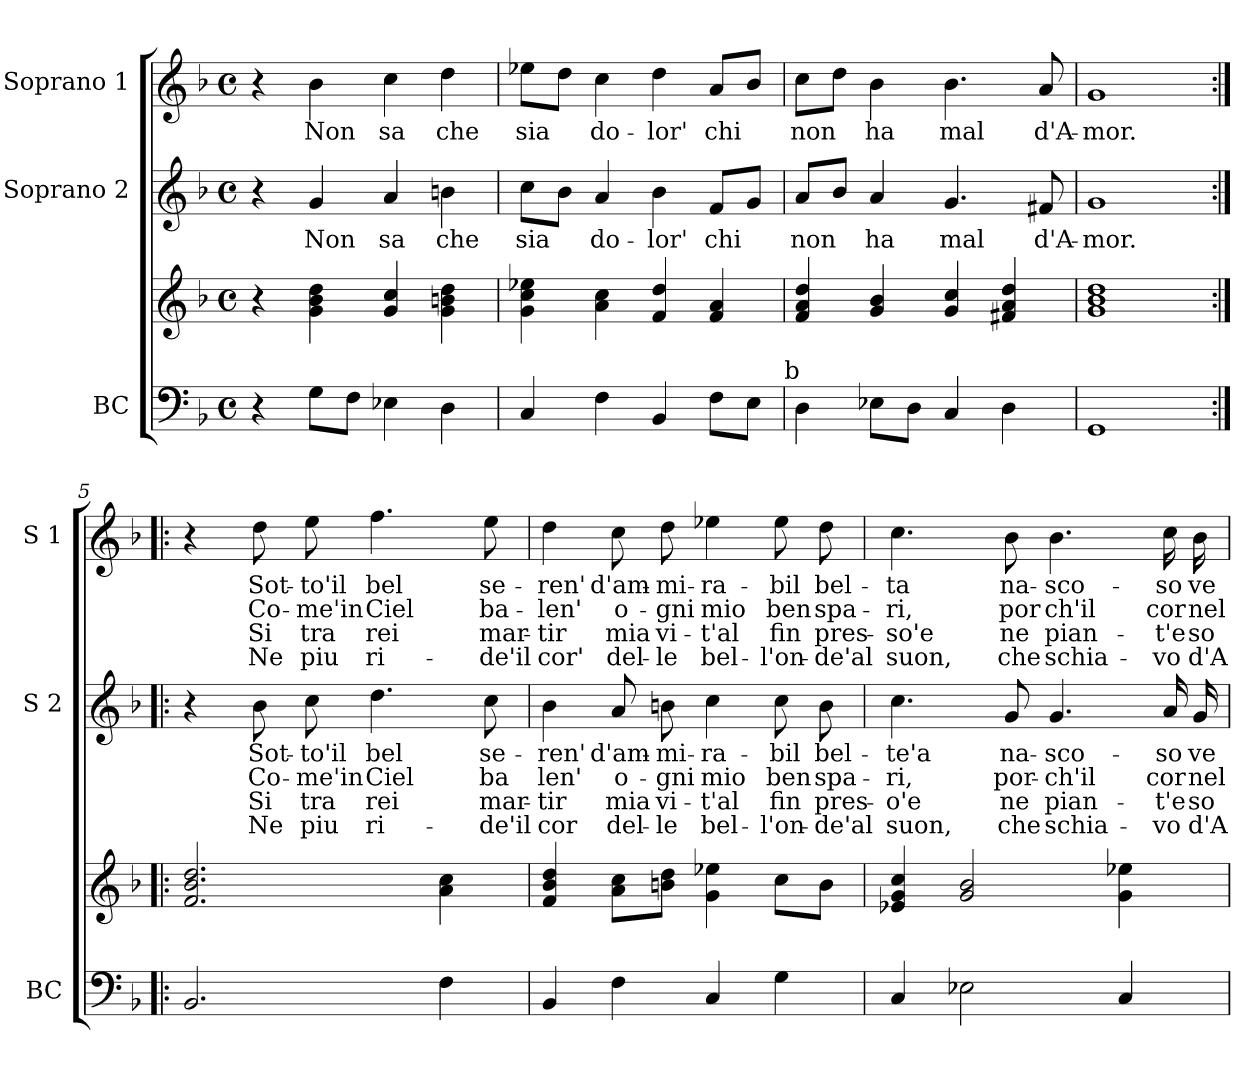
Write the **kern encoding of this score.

**kern	**kern	**kern	**text	**text	**text	**text	**kern	**text	**text	**text	**text
*part3	*part3	*part2	*part2	*part2	*part2	*part2	*part1	*part1	*part1	*part1	*part1
*staff4	*staff3	*staff2	*staff2	*staff2	*staff2	*staff2	*staff1	*staff1	*staff1	*staff1	*staff1
*I"BC	*	*I"Soprano 2	*	*	*	*	*I"Soprano 1	*	*	*	*
*I'BC	*	*I'S 2	*	*	*	*	*I'S 1	*	*	*	*
*clefF4	*clefG2	*clefG2	*	*	*	*	*clefG2	*	*	*	*
*k[b-]	*k[b-]	*k[b-]	*	*	*	*	*k[b-]	*	*	*	*
*F:	*F:	*F:	*	*	*	*	*F:	*	*	*	*
*M4/4	*M4/4	*M4/4	*	*	*	*	*M4/4	*	*	*	*
*met(c)	*met(c)	*met(c)	*	*	*	*	*met(c)	*	*	*	*
=1	=1	=1	=1	=1	=1	=1	=1	=1	=1	=1	=1
4r	4r	4r	.	.	.	.	4r	.	.	.	.
8G\L	4g\ 4b-\ 4dd\	4g/	Non	.	.	.	4b-\	Non	.	.	.
8F\J	.	.	.	.	.	.	.	.	.	.	.
4E-X\	4g/ 4cc/	4a/	sa	.	.	.	4cc\	sa	.	.	.
4D\	4g\ 4bn\ 4dd\	4bn\	che	.	.	.	4dd\	che	.	.	.
=2	=2	=2	=2	=2	=2	=2	=2	=2	=2	=2	=2
4C/	4g\ 4cc\ 4ee-X\	8cc\L	sia	.	.	.	8ee-X\L	sia	.	.	.
.	.	8b-\J	.	.	.	.	8dd\J	.	.	.	.
4F\	4a\ 4cc\	4a/	do-	.	.	.	4cc\	do-	.	.	.
4BB-/	4f/ 4dd/	4b-\	-lor'	.	.	.	4dd\	-lor'	.	.	.
8F\L	4f/ 4a/	8f/L	chi	.	.	.	8a/L	chi	.	.	.
8E\J	.	8g/J	.	.	.	.	8b-/J	.	.	.	.
!LO:TX:a:t=b	!	!	!	!	!	!	!	!	!	!	!
=3	=3	=3	=3	=3	=3	=3	=3	=3	=3	=3	=3
4D\	4f/ 4a/ 4dd/	8a/L	non	.	.	.	8cc\L	non	.	.	.
.	.	8b-/J	.	.	.	.	8dd\J	.	.	.	.
8E-X\L	4g/ 4b-/	4a/	ha	.	.	.	4b-\	ha	.	.	.
8D\J	.	.	.	.	.	.	.	.	.	.	.
4C/	4g/ 4cc/	4.g/	mal	.	.	.	4.b-\	mal	.	.	.
4D\	4f#X/ 4a/ 4dd/	.	.	.	.	.	.	.	.	.	.
.	.	8f#X/	d'A-	.	.	.	8a/	d'A-	.	.	.
=4	=4	=4	=4	=4	=4	=4	=4	=4	=4	=4	=4
1GG	1g 1b- 1dd	1g	-mor.	.	.	.	1g	-mor.	.	.	.
!!LO:LB:g=z
=5:|!|:	=5:|!|:	=5:|!|:	=5:|!|:	=5:|!|:	=5:|!|:	=5:|!|:	=5:|!|:	=5:|!|:	=5:|!|:	=5:|!|:	=5:|!|:
2.BB-/	2.f/ 2.b-/ 2.dd/	4r	.	.	.	.	4r	.	.	.	.
.	.	8b-\	Sot-	Co-	Si	Ne	8dd\	Sot-	Co-	Si	Ne
.	.	8cc\	-to'il	-me'in	tra	piu	8ee\	-to'il	-me'in	tra	piu
.	.	4.dd\	bel	Ciel	rei	ri-	4.ff\	bel	Ciel	rei	ri-
4F\	4a\ 4cc\	.	.	.	.	.	.	.	.	.	.
.	.	8cc\	se-	ba	mar-	-de'il	8ee\	se-	ba-	mar-	-de'il
=6	=6	=6	=6	=6	=6	=6	=6	=6	=6	=6	=6
4BB-/	4f/ 4b-/ 4dd/	4b-\	-ren'	len'	-tir	cor	4dd\	-ren'	-len'	-tir	cor'
4F\	8a\ 8cc\L	8a/	d'am-	o-	mia	del-	8cc\	d'am-	o-	mia	del-
.	8bn\ 8dd\J	8bn\	-mi-	-gni	vi-	-le	8dd\	-mi-	-gni	vi-	-le
4C/	4g\ 4ee-X\	4cc\	-ra-	mio	-t'al	bel-	4ee-X\	-ra-	mio	-t'al	bel-
4G\	8cc\L	8cc\	-bil	ben	fin	-l'on-	8ee-\	-bil	ben	fin	-l'on-
.	8b\J	8b\	bel-	spa-	pres-	-de'al	8dd\	bel-	spa-	pres-	-de'al
=7	=7	=7	=7	=7	=7	=7	=7	=7	=7	=7	=7
4C/	4e-X/ 4g/ 4cc/	4.cc\	-te'a	-ri,	-o'e	suon,	4.cc\	-ta	-ri,	-so'e	suon,
2E-X\	2g/ 2b-/	.	.	.	.	.	.	.	.	.	.
.	.	8g/	na-	por-	ne	che	8b-\	na-	por	ne	che
.	.	4.g/	-sco-	-ch'il	pian-	schia-	4.b-\	-sco-	ch'il	pian-	schia-
4C/	4g\ 4ee-X\	.	.	.	.	.	.	.	.	.	.
.	.	16a/	-so	cor	-t'e	-vo	16cc\	-so	cor	-t'e	-vo
.	.	16g/	ve-	nel	so-	d'A-	16b-\	ve-	nel	so-	d'A-
=	=	=	=	=	=	=	=	=	=	=	=
*-	*-	*-	*-	*-	*-	*-	*-	*-	*-	*-	*-
